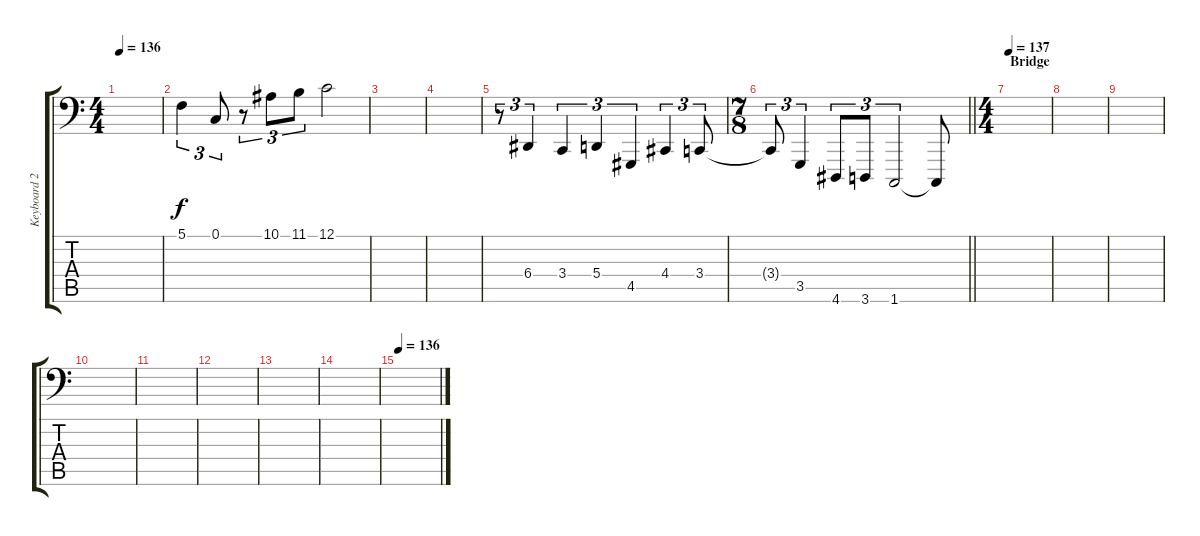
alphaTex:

\track ("Keyboard 2 LH" "Keyboard 2") {instrument churchorgan}
\staff {score tabs}
\tuning (C3 G2 D2 A1 E1 B0) {hide}
\ts (4 4)
\tempo 136
\clef f4
\ks c
|
5.1.4{tu (3 2) dy f} 0.1.8{tu (3 2)} r.8{tu (3 2)} 10.1.8{tu (3 2)} 11.1.8{tu (3 2)} 12.1.2 |
|
|
r.8{tu (3 2)} 6.4.4{tu (3 2)} 3.4.4{tu (3 2)} 5.4.4{tu (3 2)} 4.5.4{tu (3 2)} 4.4.4{tu (3 2)} 3.4.8{tu (3 2)} |
\ts (7 8)
\barLineRight lightlight
3.4{t}.8{tu (3 2)} 3.5.4{tu (3 2)} 4.6.8{tu (3 2)} 3.6.8{tu (3 2)} 1.6.2{tu (3 2)} 1.6{t}.8 |
\ts (4 4)
\section ("" "Bridge")
\tempo 137
|
|
|
|
|
|
|
|
\tempo 136
